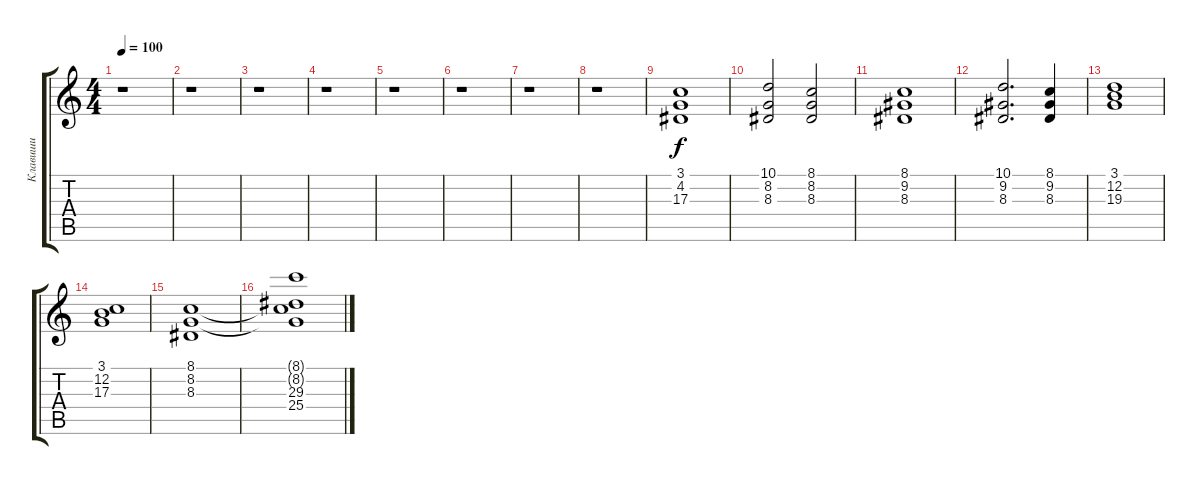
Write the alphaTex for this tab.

\track ("Клавиши" "Клавиши") {instrument choiraahs}
\staff {score tabs}
\tuning (E4 B3 G3 D3 A2 E2) {hide}
\ts (4 4)
\tempo 100
\clef g2
\ks c
r.1{dy f} |
r.1 |
r.1 |
r.1 |
r.1 |
r.1 |
r.1 |
r.1 |
(3.1 4.2 17.3).1 |
(10.1 8.2 8.3).2 (8.1 8.2 8.3).2 |
(8.1 9.2 8.3).1 |
(10.1 9.2 8.3).2{d} (8.1 9.2 8.3).4 |
(3.1 12.2 19.3).1 |
(3.1 12.2 17.3).1 |
(8.1 8.2 8.3).1 |
(8.1{t} 8.2{t} 29.3 25.4).1
